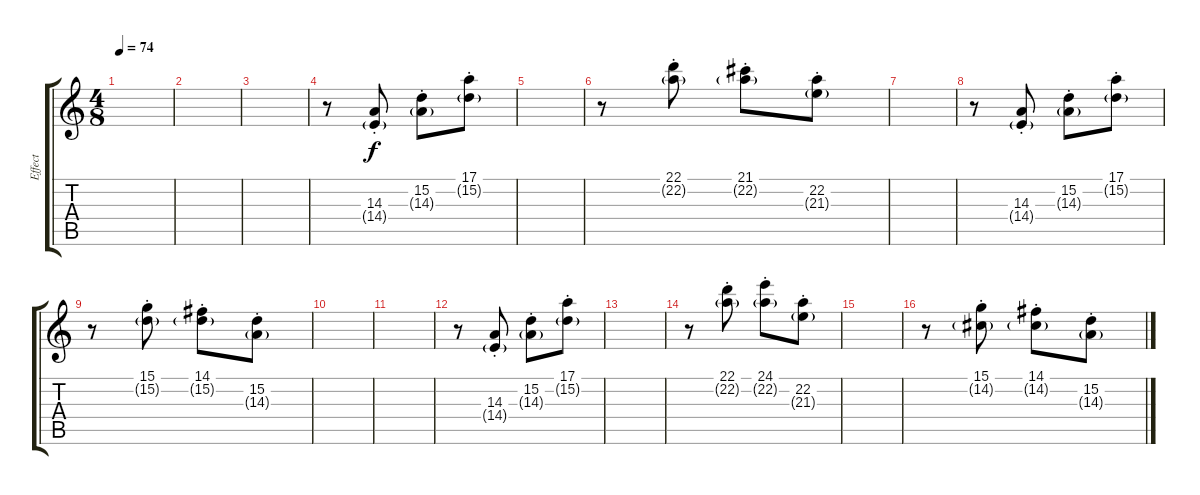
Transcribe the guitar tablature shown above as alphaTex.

\track ("Effect" "Effect") {instrument fx7echoes}
\staff {score tabs}
\tuning (E4 B3 G3 D3 A2 E2) {hide}
\ts (4 8)
\tempo 74
\clef g2
\ks c
|
|
|
r.8 (14.3{st} 14.4{g st}).8 (15.2{st} 14.3{g st}).8 (17.1{st} 15.2{g st}).8 |
|
r.8 (22.1{st} 22.2{g st}).8 (21.1{st} 22.2{g st}).8 (22.2{st} 21.3{g st}).8 |
|
r.8 (14.3{st} 14.4{g st}).8 (15.2{st} 14.3{g st}).8 (17.1{st} 15.2{g st}).8 |
r.8 (15.1{st} 15.2{g st}).8 (14.1{st} 15.2{g st}).8 (15.2{st} 14.3{g st}).8 |
|
|
r.8 (14.3{st} 14.4{g st}).8 (15.2{st} 14.3{g st}).8 (17.1{st} 15.2{g st}).8 |
|
r.8 (22.1{st} 22.2{g st}).8 (24.1{st} 22.2{g st}).8 (22.2{st} 21.3{g st}).8 |
|
r.8 (15.1{st} 14.2{g st}).8 (14.1{st} 14.2{g st}).8 (15.2{st} 14.3{g}).8
